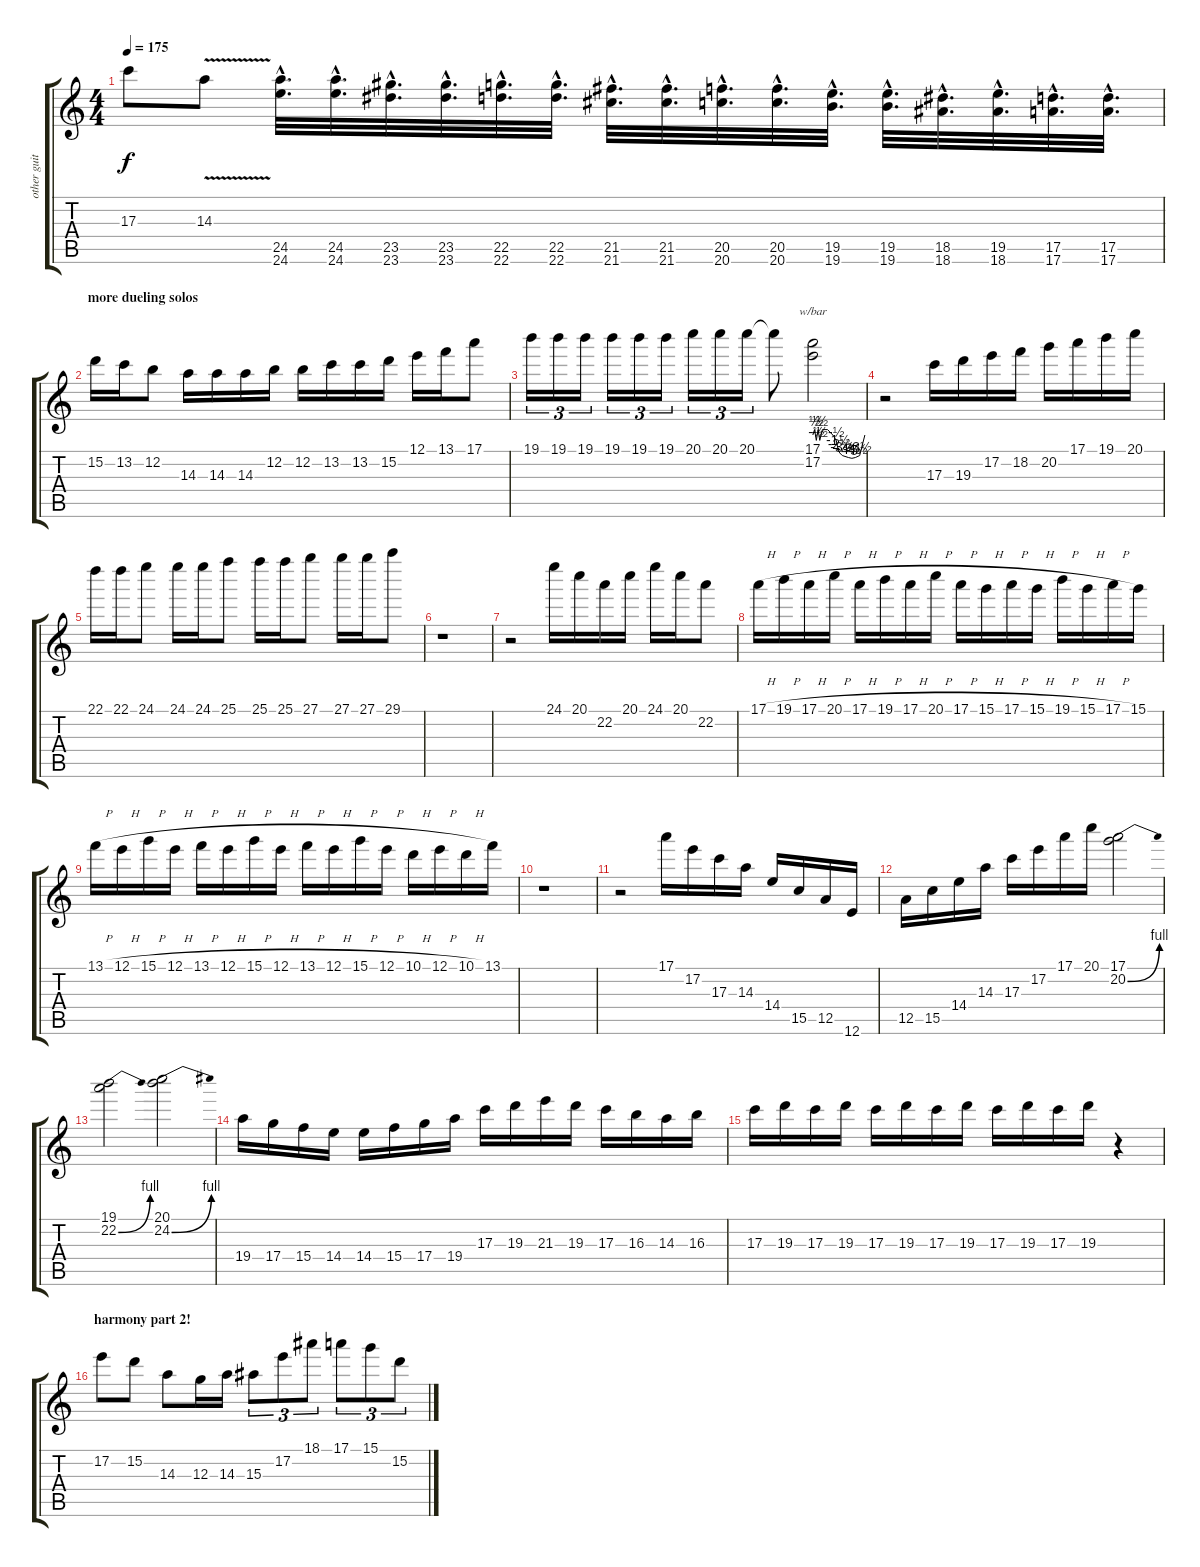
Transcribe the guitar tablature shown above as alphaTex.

\track ("other guitar" "other guit") {instrument distortionguitar}
\staff {score tabs}
\tuning (E4 B3 G3 D3 A2 E2) {hide}
\ts (4 4)
\tempo 175
\clef g2
\ks c
17.3{t}.8{dy f} 14.3{v}.8 (24.5{hac} 24.6{hac}).32{d instrument guitarfretnoise} (24.5{hac} 24.6{hac}).32{d} (23.5{hac} 23.6{hac}).32{d} (23.5{hac} 23.6{hac}).32{d} (22.5{hac} 22.6{hac}).32{d} (22.5{hac} 22.6{hac}).32{d} (21.5{hac} 21.6{hac}).32{d} (21.5{hac} 21.6{hac}).32{d} (20.5{hac} 20.6{hac}).32{d} (20.5{hac} 20.6{hac}).32{d} (19.5{hac} 19.6{hac}).32{d} (19.5{hac} 19.6{hac}).32{d} (18.5{hac} 18.6{hac}).32{d} (19.5{hac} 18.6{hac}).32{d} (17.5{hac} 17.6{hac}).32{d} (17.5{hac} 17.6{hac}).32{d} |
\section ("" "more dueling solos")
15.2.16{instrument overdrivenguitar} 13.2.16 12.2.8 14.3.16 14.3.16 14.3.16 12.2.16 12.2.16 13.2.16 13.2.16 15.2.16 12.1.16 13.1.16 17.1.8 |
19.1.16{tu (3 2)} 19.1.16{tu (3 2)} 19.1.16{tu (3 2)} 19.1.16{tu (3 2)} 19.1.16{tu (3 2)} 19.1.16{tu (3 2)} 20.1.16{tu (3 2)} 20.1.16{tu (3 2)} 20.1.16{tu (3 2)} 20.1{t}.8 (17.1 17.2).2{tbe (custom default 0 0 2 2 4 -2 6 2 8 -2 11 2 17 2 23 0 27 -2 29 -6 31 -10 34 -14 41 -18 45 -20 49 -18 54 -14 60 0)} |
r.2{instrument overdrivenguitar} 17.3.16 19.3.16 17.2.16 18.2.16 20.2.16 17.1.16 19.1.16 20.1.16 |
22.1.16 22.1.16 24.1.8 24.1.16 24.1.16 25.1.8 25.1.16 25.1.16 27.1.8 27.1.16 27.1.16 29.1.8 |
r.1 |
r.2 24.1.16 20.1.16 22.2.16 20.1.16 24.1.16 20.1.16 22.2.8 |
17.1{h}.16 19.1{h}.16 17.1{h}.16 20.1{h}.16 17.1{h}.16 19.1{h}.16 17.1{h}.16 20.1{h}.16 17.1{h}.16 15.1{h}.16 17.1{h}.16 15.1{h}.16 19.1{h}.16 15.1{h}.16 17.1{h}.16 15.1.16 |
13.1{h}.16 12.1{h}.16 15.1{h}.16 12.1{h}.16 13.1{h}.16 12.1{h}.16 15.1{h}.16 12.1{h}.16 13.1{h}.16 12.1{h}.16 15.1{h}.16 12.1{h}.16 10.1{h}.16 12.1{h}.16 10.1{h}.16 13.1.16 |
r.1 |
r.2 17.1.16 17.2.16 17.3.16 14.3.16 14.4.16 15.5.16 12.5.16 12.6.16 |
12.5.16 15.5.16 14.4.16 14.3.16 17.3.16 17.2.16 17.1.16 20.1.16 (17.1 20.2{be (bend 0 0 60 4)}).2 |
(19.1 22.2{be (bend 0 0 60 4)}).2 (20.1 24.2{be (bend 0 0 60 4)}).2 |
19.4.16 17.4.16 15.4.16 14.4.16 14.4.16 15.4.16 17.4.16 19.4.16 17.3.16 19.3.16 21.3.16 19.3.16 17.3.16 16.3.16 14.3.16 16.3.16 |
17.3.16 19.3.16 17.3.16 19.3.16 17.3.16 19.3.16 17.3.16 19.3.16 17.3.16 19.3.16 17.3.16 19.3.16 r.4 |
\section ("" "harmony part 2!")
17.2.8 15.2.8 14.3.8 12.3.16 14.3.16 15.3.8{tu (3 2)} 17.2.8{tu (3 2)} 18.1.8{tu (3 2)} 17.1.8{tu (3 2)} 15.1.8{tu (3 2)} 15.2.8{tu (3 2)}
